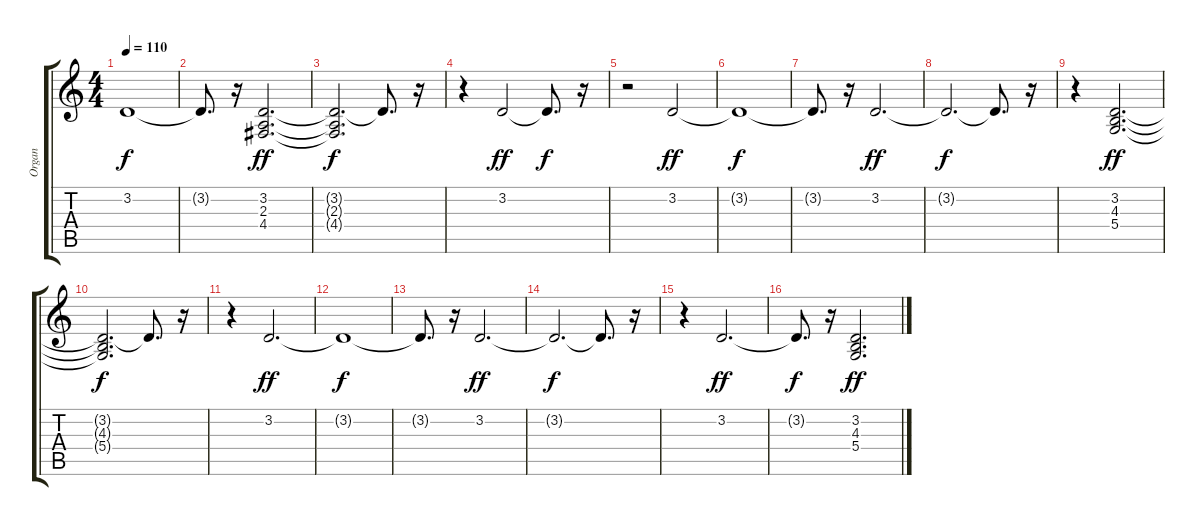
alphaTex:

\track ("Organ" "Organ") {instrument stringensemble1}
\staff {score tabs}
\tuning (E4 B3 G3 D3 A2 E2) {hide}
\ts (4 4)
\tempo 110
\clef g2
\ks c
3.2{t}.1{dy f} |
3.2{t}.8{d} r.16 (3.2 2.3 4.4).2{d dy ff} |
(3.2{t} 2.3{t} 4.4{t}).2{d dy f} 3.2{t}.8{d} r.16 |
r.4 3.2.2{dy ff} 3.2{t}.8{d dy f} r.16 |
r.2 3.2.2{dy ff} |
3.2{t}.1{dy f} |
3.2{t}.8{d} r.16 3.2.2{d dy ff} |
3.2{t}.2{d dy f} 3.2{t}.8{d} r.16 |
r.4 (3.2 4.3 5.4).2{d dy ff} |
(3.2{t} 4.3{t} 5.4{t}).2{d dy f} 3.2{t}.8{d} r.16 |
r.4 3.2.2{d dy ff} |
3.2{t}.1{dy f} |
3.2{t}.8{d} r.16 3.2.2{d dy ff} |
3.2{t}.2{d dy f} 3.2{t}.8{d} r.16 |
r.4 3.2.2{d dy ff} |
3.2{t}.8{d dy f} r.16 (3.2 4.3 5.4).2{d dy ff}
